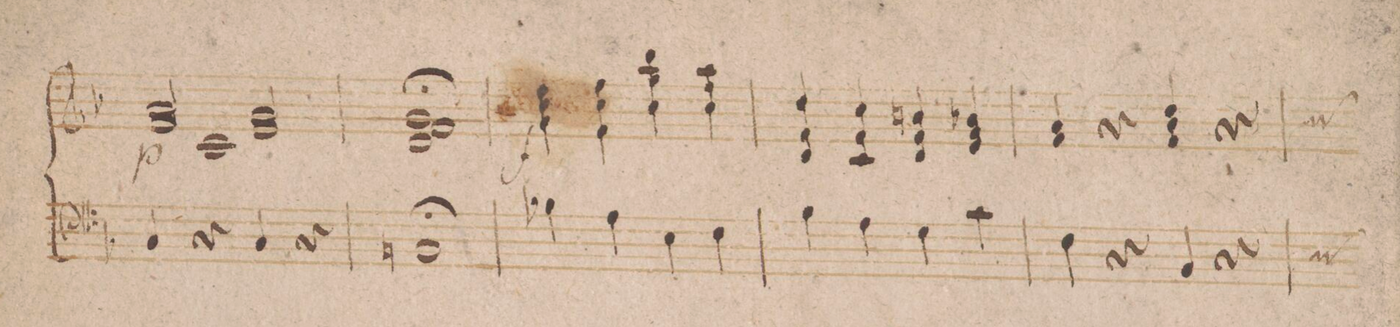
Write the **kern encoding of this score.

**kern
*I"Organo.
*clefF4
*k[b-]
*met(c|)
*M2/2
4C/
4r
4C/
4r
=70
1BBn/;
=71
4B-X\
4A\
4E\
4F\
=72
4B-\
4A\
4G\
4c\
=73
4F\
4r
4BB-/
4r
*custos
=74
*-
